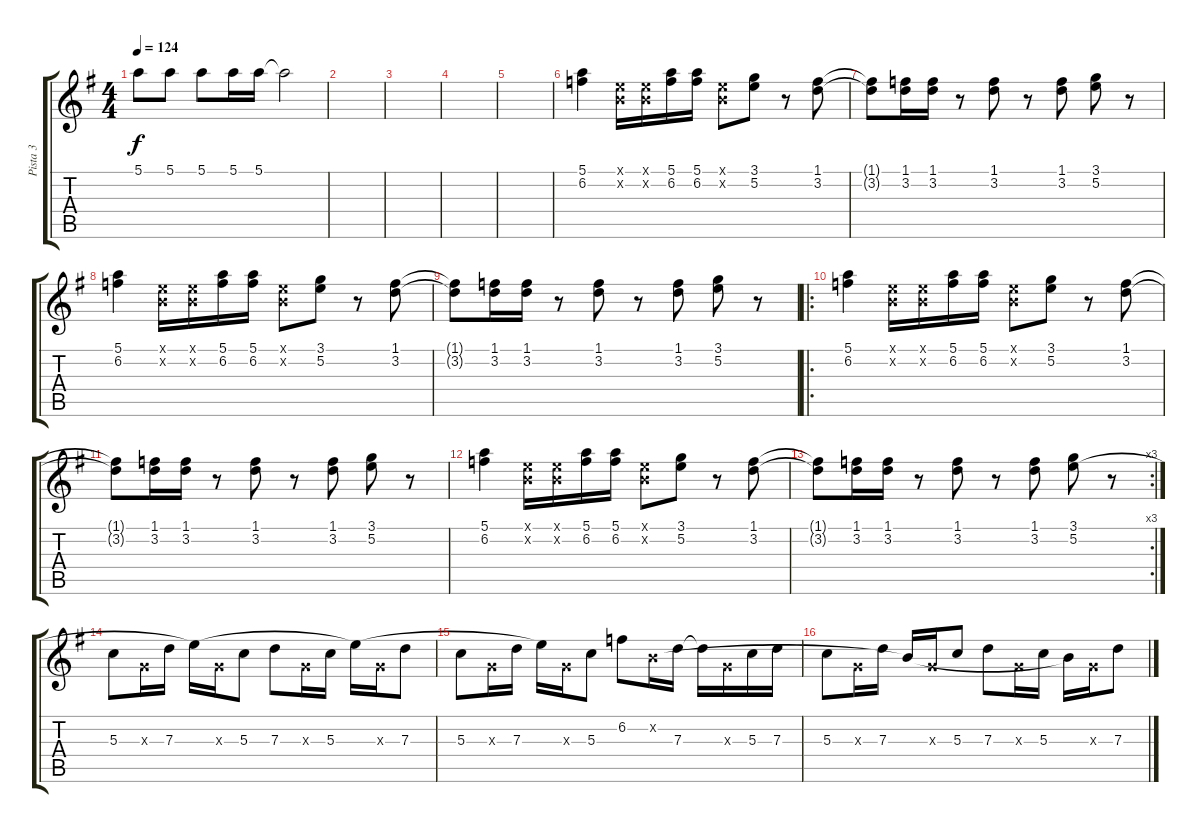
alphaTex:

\track ("Pista 3" "Pista 3") {instrument electricguitarmuted}
\staff {score tabs}
\tuning (E4 B3 G3 D3 A2 E2) {hide}
\ts (4 4)
\tempo 124
\clef g2
\ks g
5.1.8{dy f} 5.1.8 5.1.8 5.1.16 5.1.16 5.1{t}.2 |
|
|
|
|
(5.1 6.2).4 (0.1{x} 0.2{x}).16 (0.1{x} 0.2{x}).16 (5.1 6.2).16 (5.1 6.2).16 (0.1{x} 0.2{x}).8 (3.1 5.2).8 r.8 (1.1 3.2).8 |
(1.1{t} 3.2{t}).8 (1.1 3.2).16 (1.1 3.2).16 r.8 (1.1 3.2).8 r.8 (1.1 3.2).8 (3.1 5.2).8 r.8 |
(5.1 6.2).4 (0.1{x} 0.2{x}).16 (0.1{x} 0.2{x}).16 (5.1 6.2).16 (5.1 6.2).16 (0.1{x} 0.2{x}).8 (3.1 5.2).8 r.8 (1.1 3.2).8 |
(1.1{t} 3.2{t}).8 (1.1 3.2).16 (1.1 3.2).16 r.8 (1.1 3.2).8 r.8 (1.1 3.2).8 (3.1 5.2).8 r.8 |
\ro
(5.1 6.2).4 (0.1{x} 0.2{x}).16 (0.1{x} 0.2{x}).16 (5.1 6.2).16 (5.1 6.2).16 (0.1{x} 0.2{x}).8 (3.1 5.2).8 r.8 (1.1 3.2).8 |
(1.1{t} 3.2{t}).8 (1.1 3.2).16 (1.1 3.2).16 r.8 (1.1 3.2).8 r.8 (1.1 3.2).8 (3.1 5.2).8 r.8 |
(5.1 6.2).4 (0.1{x} 0.2{x}).16 (0.1{x} 0.2{x}).16 (5.1 6.2).16 (5.1 6.2).16 (0.1{x} 0.2{x}).8 (3.1 5.2).8 r.8 (1.1 3.2).8 |
\rc 3
(1.1{t} 3.2{t}).8 (1.1 3.2).16 (1.1 3.2).16 r.8 (1.1 3.2).8 r.8 (1.1 3.2).8 (3.1 5.2).8 r.8 |
5.3.8 0.3{x}.16 7.3.16 5.2{t}.16 0.3{x}.16 5.3.8 7.3.8 0.3{x}.16 5.3.16 5.2{t}.16 0.3{x}.16 7.3.8 |
5.3.8 0.3{x}.16 7.3.16 5.2{t}.16 0.3{x}.16 5.3.8 6.2.8 0.2{x}.16 7.3.16 7.3{t}.16 0.3{x}.16 5.3.16 7.3.16 |
5.3.8 0.3{x}.16 7.3.16 0.2{t}.16 0.3{x}.16 5.3.8 7.3.8 0.3{x}.16 5.3.16 0.2{t}.16 0.3{x}.16 7.3.8
